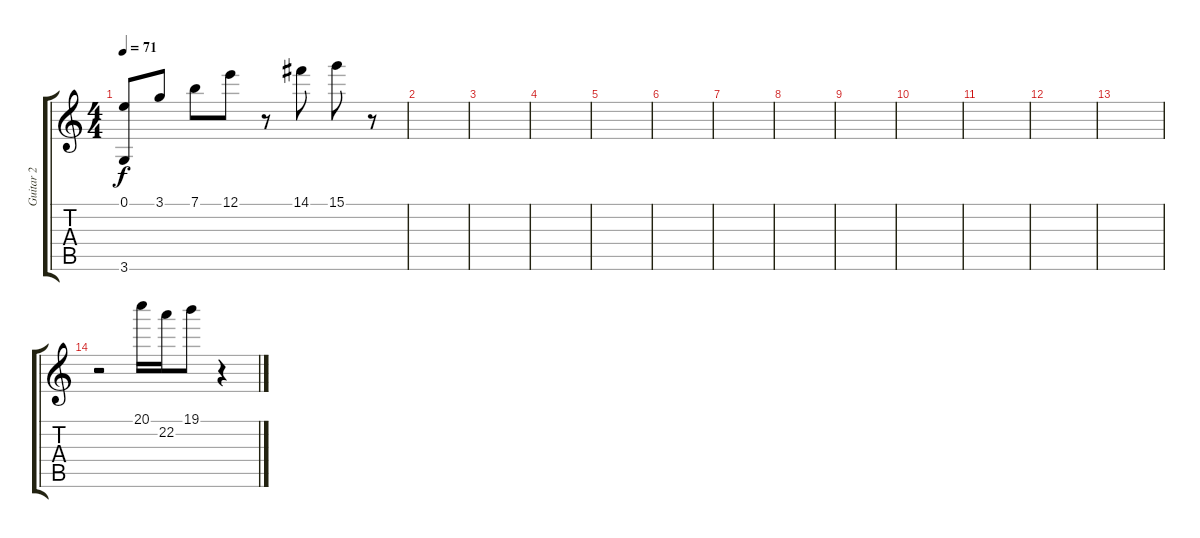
\track ("Guitar 2" "Guitar 2") {instrument electricguitarmuted}
\staff {score tabs}
\tuning (E4 B3 G3 D3 A2 E2) {hide}
\ts (4 4)
\tempo 71
\clef g2
\ks c
(0.1 3.6).8{dy f balance 14} 3.1.8{balance 6} 7.1.8{balance 8} 12.1.8{balance 11} r.8 14.1.8{balance 11} 15.1.8{balance 13} r.8 |
|
|
|
|
|
|
|
|
|
|
|
|
r.2{instrument acousticguitarnylon} 20.1.16{volume 12 balance 8} 22.2.16{balance 6} 19.1.8{balance 4} r.4
